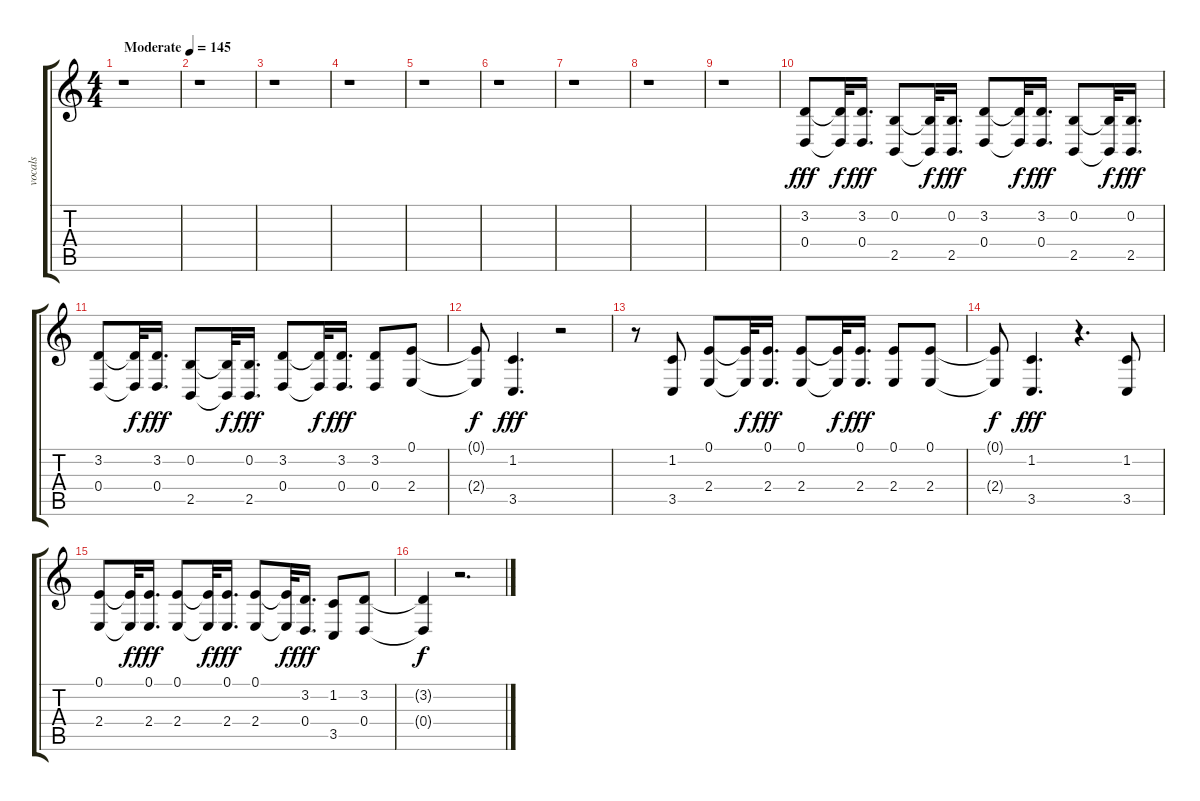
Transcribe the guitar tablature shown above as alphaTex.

\track ("vocals" "vocals") {instrument lead5charang}
\staff {score tabs}
\tuning (E4 B3 G3 D3 A2 E2) {hide}
\ts (4 4)
\tempo (145 "Moderate")
\clef g2
\ks c
r.1{dy fff instrument lead5charang} |
r.1 |
r.1 |
r.1 |
r.1 |
r.1 |
r.1 |
r.1 |
r.1 |
(3.2 0.4).8 (3.2{t} 0.4{t}).32{dy f} (3.2 0.4).16{d dy fff} (0.2 2.5).8 (0.2{t} 2.5{t}).32{dy f} (0.2 2.5).16{d dy fff} (3.2 0.4).8 (3.2{t} 0.4{t}).32{dy f} (3.2 0.4).16{d dy fff} (0.2 2.5).8 (0.2{t} 2.5{t}).32{dy f} (0.2 2.5).16{d dy fff} |
(3.2 0.4).8 (3.2{t} 0.4{t}).32{dy f} (3.2 0.4).16{d dy fff} (0.2 2.5).8 (0.2{t} 2.5{t}).32{dy f} (0.2 2.5).16{d dy fff} (3.2 0.4).8 (3.2{t} 0.4{t}).32{dy f} (3.2 0.4).16{d dy fff} (3.2 0.4).8 (0.1 2.4).8 |
(0.1{t} 2.4{t}).8{dy f} (1.2 3.5).4{d dy fff} r.2 |
r.8 (1.2 3.5).8 (0.1 2.4).8 (0.1{t} 2.4{t}).32{dy f} (0.1 2.4).16{d dy fff} (0.1 2.4).8 (0.1{t} 2.4{t}).32{dy f} (0.1 2.4).16{d dy fff} (0.1 2.4).8 (0.1 2.4).8 |
(0.1{t} 2.4{t}).8{dy f} (1.2 3.5).4{d dy fff} r.4{d} (1.2 3.5).8 |
(0.1 2.4).8 (0.1{t} 2.4{t}).32{dy f} (0.1 2.4).16{d dy fff} (0.1 2.4).8 (0.1{t} 2.4{t}).32{dy f} (0.1 2.4).16{d dy fff} (0.1 2.4).8 (0.1{t} 2.4{t}).32{dy f} (3.2 0.4).16{d dy fff} (1.2 3.5).8 (3.2 0.4).8 |
(3.2{t} 0.4{t}).4{dy f} r.2{d}
